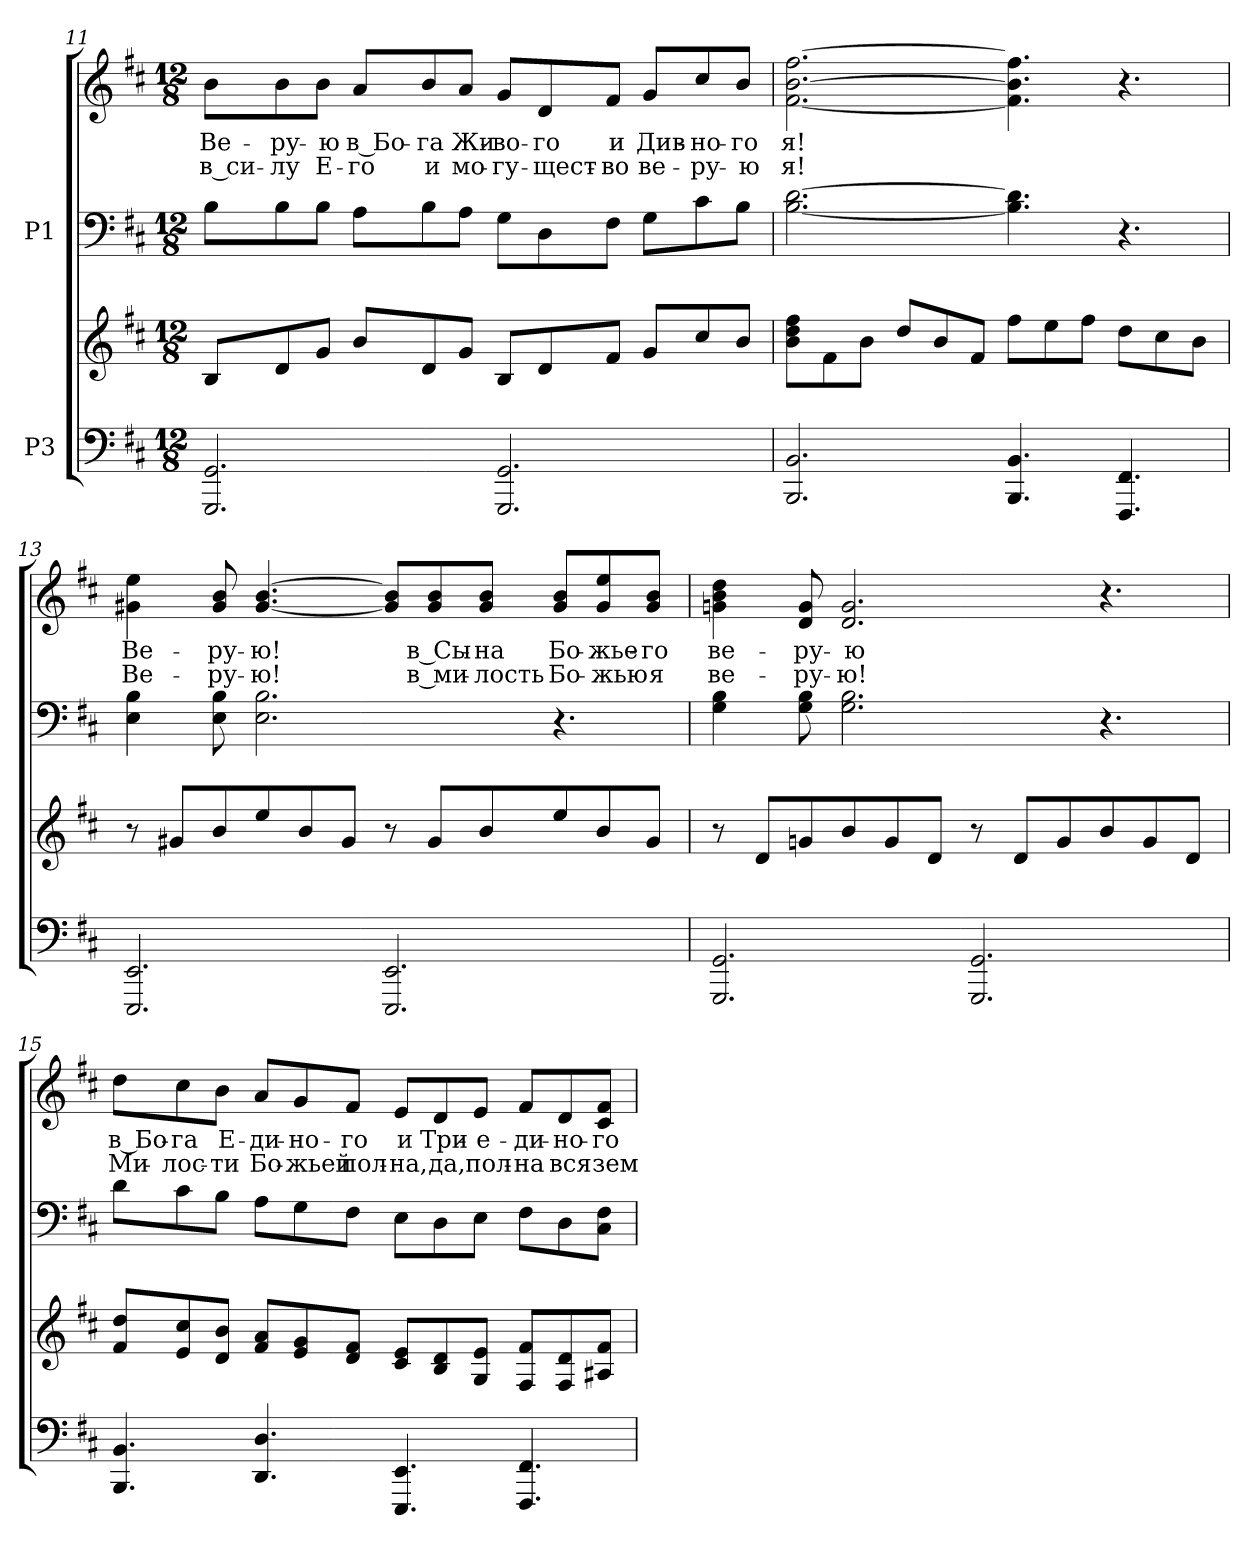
**kern	**kern	**kern	**kern	**text	**text
*part2	*part2	*part1	*part1	*part1	*part1
*staff4	*staff3	*staff2	*staff1	*staff1	*staff1
*I"P3	*	*I"P1	*	*	*
!!LO:LB:g=z
*clefF4	*clefG2	*clefF4	*clefG2	*	*
*k[f#c#]	*k[f#c#]	*k[f#c#]	*k[f#c#]	*	*
*b:	*b:	*b:	*b:	*	*
*M12/8	*M12/8	*M12/8	*M12/8	*	*
=11	=11	=11	=11	=11	=11
!	!	!	!	!LO:LY:b:color=#000000	!LO:LY:b:color=#000000
2.GGGi/ 2.GGi	8Bi/L	8Bi\L	8bi\L	Ве-	в си-
!	!	!	!	!LO:LY:b:color=#000000	!LO:LY:b:color=#000000
.	8di/	8Bi\	8bi\	-ру-	-лу
!	!	!	!	!LO:LY:b:color=#000000	!LO:LY:b:color=#000000
.	8gi/J	8Bi\J	8bi\J	-ю	Е-
!	!	!	!	!LO:LY:b:color=#000000	!LO:LY:b:color=#000000
.	8bi/L	8Ai\L	8ai/L	в Бо-	-го
!	!	!	!	!LO:LY:b:color=#000000	!LO:LY:b:color=#000000
.	8di/	8Bi\	8bi/	-га	и
!	!	!	!	!LO:LY:b:color=#000000	!LO:LY:b:color=#000000
.	8gi/J	8Ai\J	8ai/J	Жи-	мо-
!	!	!	!	!LO:LY:b:color=#000000	!LO:LY:b:color=#000000
2.GGGi/ 2.GGi	8Bi/L	8Gi\L	8gi/L	-во-	-гу-
!	!	!	!	!LO:LY:b:color=#000000	!LO:LY:b:color=#000000
.	8di/	8Di\	8di/	-го	-щест-
!	!	!	!	!LO:LY:b:color=#000000	!LO:LY:b:color=#000000
.	8f#i/J	8F#i\J	8f#i/J	и	-во
!	!	!	!	!LO:LY:b:color=#000000	!LO:LY:b:color=#000000
.	8gi/L	8Gi\L	8gi/L	Див-	ве-
!	!	!	!	!LO:LY:b:color=#000000	!LO:LY:b:color=#000000
.	8cc#i/	8c#i\	8cc#i/	-но-	-ру-
!	!	!	!	!LO:LY:b:color=#000000	!LO:LY:b:color=#000000
.	8bi/J	8Bi\J	8bi/J	-го	-ю
=12	=12	=12	=12	=12	=12
!	!	!	!	!LO:LY:b:color=#000000	!LO:LY:b:color=#000000
2.BBBi/ 2.BBi	8bi\ 8ddi 8ff#iL	[<2.Bi\ [>2.di	[<2.f#i\ [>2.bi [>2.ff#i	я!	я!
.	8f#i\	.	.	.	.
.	8bi\J	.	.	.	.
.	8ddi/L	.	.	.	.
.	8bi/	.	.	.	.
.	8f#i/J	.	.	.	.
4.BBBi/ 4.BBi	8ff#i\L	4.Bi\] 4.di]	4.f#i\] 4.bi] 4.ff#i]	.	.
.	8eei\	.	.	.	.
.	8ff#i\J	.	.	.	.
4.FFF#i/ 4.FF#i	8ddi\L	4.r	4.r	.	.
.	8cc#i\	.	.	.	.
.	8bi\J	.	.	.	.
!!LO:PB:g=z
=13	=13	=13	=13	=13	=13
!	!	!	!	!LO:LY:b:color=#000000	!LO:LY:b:color=#000000
2.EEEi/ 2.EEi	8r	4Ei\ 4Bi	4g#Xi\ 4eei	Ве-	Ве-
.	8g#Xi/L	.	.	.	.
!	!	!	!	!LO:LY:b:color=#000000	!LO:LY:b:color=#000000
.	8bi/	8Ei\ 8Bi	8g#i/ 8bi	-ру-	-ру-
!	!	!	!	!LO:LY:b:color=#000000	!LO:LY:b:color=#000000
.	8eei/	2.Ei\ 2.Bi	[<4.g#i/ [>4.bi	-ю!	-ю!
.	8bi/	.	.	.	.
.	8g#i/J	.	.	.	.
2.EEEi/ 2.EEi	8r	.	8g#i]/ 8bi]/L	.	.
!	!	!	!	!LO:LY:b:color=#000000	!LO:LY:b:color=#000000
.	8g#i/L	.	8g#i/ 8bi/	в Сы-	в ми-
!	!	!	!	!LO:LY:b:color=#000000	!LO:LY:b:color=#000000
.	8bi/	.	8g#i/ 8bi/J	-на	-лость
!	!	!	!	!LO:LY:b:color=#000000	!LO:LY:b:color=#000000
.	8eei/	4.r	8g#i/ 8bi/L	Бо-	Бо-
!	!	!	!	!LO:LY:b:color=#000000	!LO:LY:b:color=#000000
.	8bi/	.	8g#i/ 8eei/	-жье-	-жью
!	!	!	!	!LO:LY:b:color=#000000	!LO:LY:b:color=#000000
.	8g#i/J	.	8g#i/ 8bi/J	-го	я
=14	=14	=14	=14	=14	=14
!	!	!	!	!LO:LY:b:color=#000000	!LO:LY:b:color=#000000
2.GGGi/ 2.GGi	8r	4Gi\ 4Bi	4gni\ 4bi 4ddi	ве-	ве-
.	8di/L	.	.	.	.
!	!	!	!	!LO:LY:b:color=#000000	!LO:LY:b:color=#000000
.	8gni/	8Gi\ 8Bi	8di/ 8gi	-ру-	-ру-
!	!	!	!	!LO:LY:b:color=#000000	!LO:LY:b:color=#000000
.	8bi/	2.Gi\ 2.Bi	2.di/ 2.gi	-ю	-ю!
.	8gi/	.	.	.	.
.	8di/J	.	.	.	.
2.GGGi/ 2.GGi	8r	.	.	.	.
.	8di/L	.	.	.	.
.	8gi/	.	.	.	.
.	8bi/	4.r	4.r	.	.
.	8gi/	.	.	.	.
.	8di/J	.	.	.	.
!!LO:LB:g=z
=15	=15	=15	=15	=15	=15
!	!	!	!	!LO:LY:b:color=#000000	!LO:LY:b:color=#000000
4.BBBi/ 4.BBi	8f#i/ 8ddiL	8di\L	8ddi\L	в Бо-	Ми-
!	!	!	!	!LO:LY:b:color=#000000	!LO:LY:b:color=#000000
.	8ei/ 8cc#i	8c#i\	8cc#i\	-га	-лос-
!	!	!	!	!LO:LY:b:color=#000000	!LO:LY:b:color=#000000
.	8di/ 8biJ	8Bi\J	8bi\J	Е-	-ти
!	!	!	!	!LO:LY:b:color=#000000	!LO:LY:b:color=#000000
4.DDi/ 4.Di	8f#i/ 8aiL	8Ai\L	8ai/L	-ди-	Бо-
!	!	!	!	!LO:LY:b:color=#000000	!LO:LY:b:color=#000000
.	8ei/ 8gi	8Gi\	8gi/	-но-	-жьей
!	!	!	!	!LO:LY:b:color=#000000	!LO:LY:b:color=#000000
.	8di/ 8f#iJ	8F#i\J	8f#i/J	-го	пол-
!	!	!	!	!LO:LY:b:color=#000000	!LO:LY:b:color=#000000
4.EEEi/ 4.EEi	8c#i/ 8eiL	8Ei\L	8ei/L	и	-на,
!	!	!	!	!LO:LY:b:color=#000000	!LO:LY:b:color=#000000
.	8Bi/ 8di	8Di\	8di/	Три-	да,
!	!	!	!	!LO:LY:b:color=#000000	!LO:LY:b:color=#000000
.	8Gi/ 8eiJ	8Ei\J	8ei/J	-е-	пол-
!	!	!	!	!LO:LY:b:color=#000000	!LO:LY:b:color=#000000
4.FFF#i/ 4.FF#i	8F#i/ 8f#iL	8F#i\L	8f#i/L	-ди-	-на
!	!	!	!	!LO:LY:b:color=#000000	!LO:LY:b:color=#000000
.	8F#i/ 8di	8Di\	8di/	-но-	вся
!	!	!	!	!LO:LY:b:color=#000000	!LO:LY:b:color=#000000
.	8A#Xi/ 8f#iJ	8C#i\ 8F#i\J	8c#i/ 8f#i/J	-го	зем-
=	=	=	=	=	=
*-	*-	*-	*-	*-	*-
